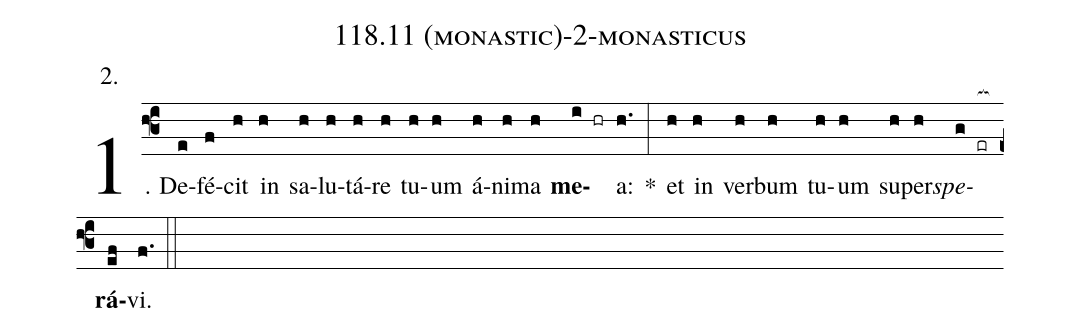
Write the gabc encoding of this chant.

name: 118.11 (monastic)-2-monasticus;
annotation: 2.;
%%
(f3)1. De(e)fé(f)cit(h) in(h) sa(h)lu(h)tá(h)re(h) tu(h)um(h) á(h)ni(h)ma(h) <b>me</b>(i hr)a:(h.) *(:) et(h) in(h) ver(h)bum(h) tu(h)um(h) su(h)per(h)<i>spe</i>(g er[ocb:1{])<b>rá</b>(ef[ocb:0}])vi.(f.) (::)
